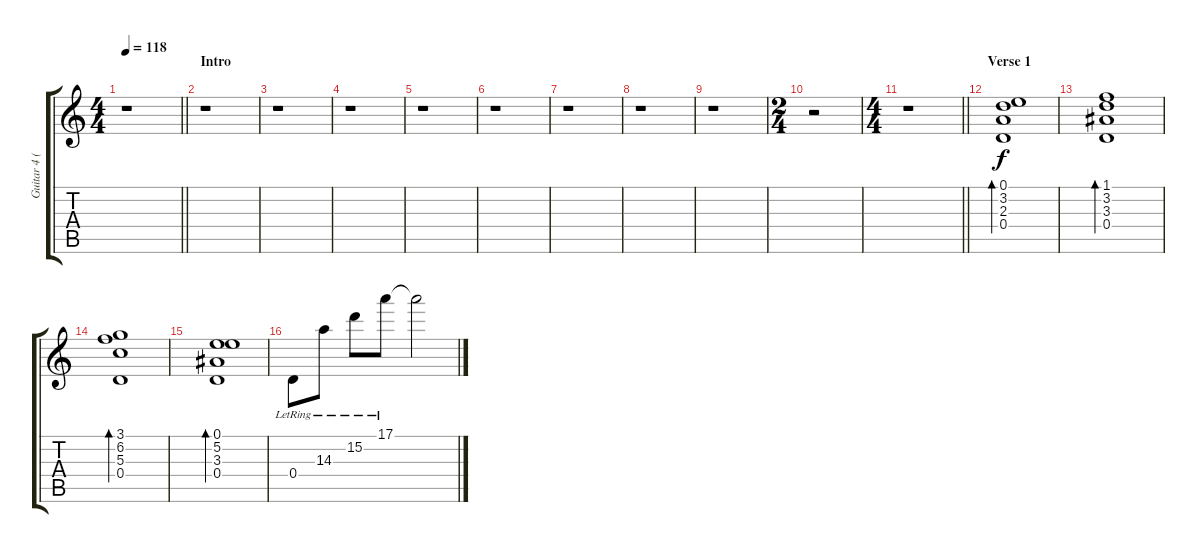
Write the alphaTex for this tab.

\track ("Guitar 4 (M. Wilton)" "Guitar 4 (") {instrument electricguitarclean}
\staff {score tabs}
\tuning (E4 B3 G3 D3 A2 E2) {hide}
\ts (4 4)
\tempo 118
\clef g2
\barLineRight lightlight
\ks c
r.1{dy f instrument electricguitarclean} |
\section ("" "Intro")
r.1 |
r.1 |
r.1 |
r.1 |
r.1 |
r.1 |
r.1 |
r.1 |
\ts (2 4)
r.2 |
\ts (4 4)
\barLineRight lightlight
r.1 |
\section ("" "Verse 1")
(0.1 3.2 2.3 0.4).1{bd 240} |
(1.1 3.2 3.3 0.4).1{bd 240} |
(3.1 6.2 5.3 0.4).1{bd 240} |
(0.1 5.2 3.3 0.4).1{bd 240} |
0.4{lr}.8 14.3{lr}.8 15.2{lr}.8 17.1{lr}.8 17.1{t}.2
